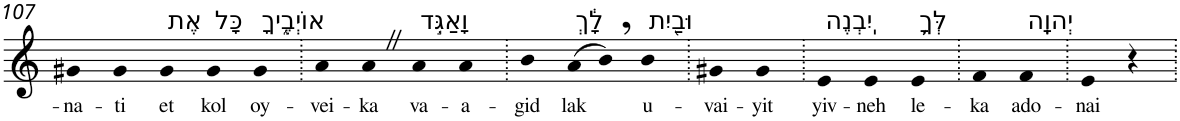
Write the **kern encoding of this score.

**kern	**text
*part1	*part1
*staff1	*staff1
*I"Piano	*
*I'Pno	*
!!LO:PB:g=z
*clefG2	*
*k[]	*
=107	=107
!	!LO:LY:b
4g#X	-na-
!	!LO:LY:b
4g#	-ti
!LO:TX:a:t=אֶת	!
!	!LO:LY:b
4g#	et
!LO:TX:a:t=כָּל	!
!	!LO:LY:b
4g#	kol
!LO:TX:a:t=אוֹיְבֶ֑יךָ	!
!	!LO:LY:b
4g#	oy-
=108.	=108.
!	!LO:LY:b
4a	-vei-
!	!LO:LY:b
4aZ	-ka
!LO:TX:a:t=וָאַגִּ֣ד	!
!	!LO:LY:b
4a	va-
!	!LO:LY:b
4a	-a-
=109.	=109.
!	!LO:LY:b
4b	-gid
!LO:TX:a:t=לָ֔ךְ	!
!	!LO:LY:b
(>8a	lak
8b,)	.
!LO:TX:a:t=וּבַ֖יִת	!
!	!LO:LY:b
4b	u-
=110.	=110.
!	!LO:LY:b
4g#X	-vai-
!	!LO:LY:b
4g#	-yit
=111.	=111.
!LO:TX:a:t=יִֽבְנֶה	!
!	!LO:LY:b
4e	yiv-
!	!LO:LY:b
4e	-neh
!LO:TX:a:t=לְּךָ֥	!
!	!LO:LY:b
4e	le-
=112.	=112.
!	!LO:LY:b
4f	-ka
!LO:TX:a:t=יְהוָֽה	!
!	!LO:LY:b
4f	ado-
=113.	=113.
!	!LO:LY:b
4e	-nai
4r	.
=.	=.
*-	*-
